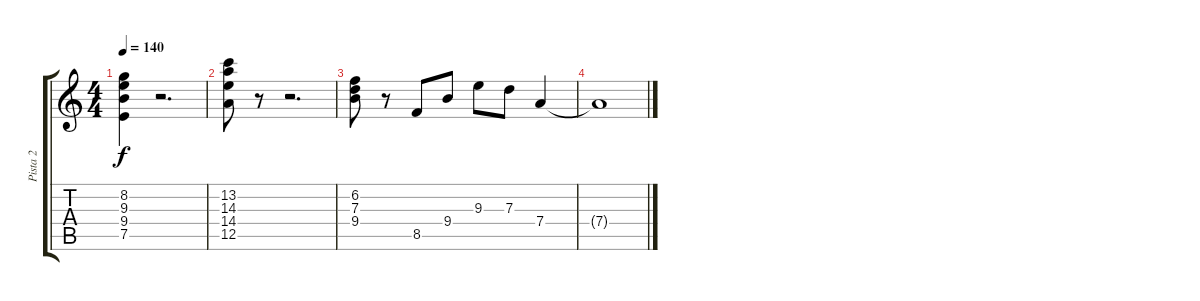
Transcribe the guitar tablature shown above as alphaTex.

\track ("Pista 2" "Pista 2") {instrument acousticguitarnylon}
\staff {score tabs}
\tuning (E4 B3 G3 D3 A2 E2) {hide}
\ts (4 4)
\tempo 140
\clef g2
\ks c
(8.2 9.3 9.4 7.5).4{dy f} r.2{d} |
(13.2 14.3 14.4 12.5).8 r.8 r.2{d} |
(6.2 7.3 9.4).8 r.8 8.5.8 9.4.8 9.3.8 7.3.8 7.4.4 |
7.4{t}.1
